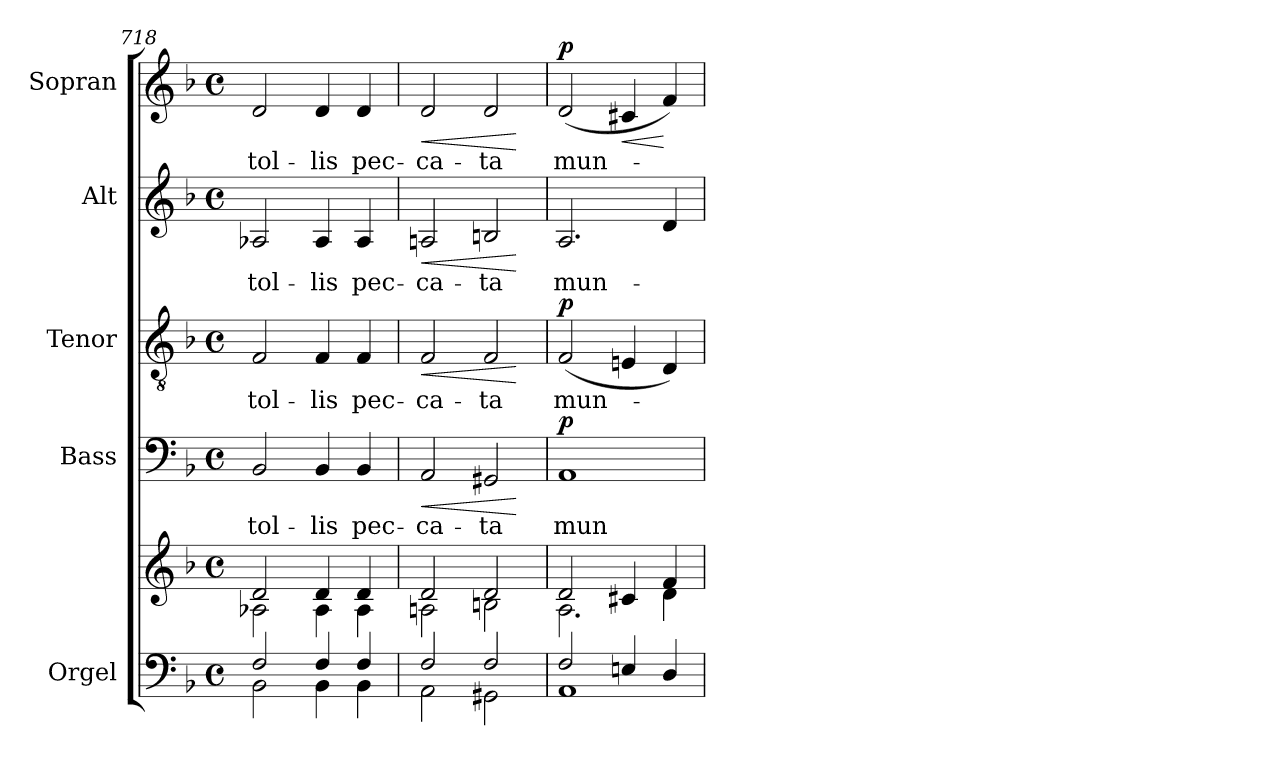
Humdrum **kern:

**kern	**kern	**kern	**text	**dynam	**kern	**text	**dynam	**kern	**text	**dynam	**kern	**text	**dynam
*part5	*part5	*part4	*part4	*part4	*part3	*part3	*part3	*part2	*part2	*part2	*part1	*part1	*part1
*staff6	*staff5	*staff4	*staff4	*staff4	*staff3	*staff3	*staff3	*staff2	*staff2	*staff2	*staff1	*staff1	*staff1
*I"Orgel	*	*I"Bass	*	*	*I"Tenor	*	*	*I"Alt	*	*	*I"Sopran	*	*
*I'Org.	*	*I'B.	*	*	*I'T.	*	*	*I'A.	*	*	*I'S.	*	*
*clefF4	*clefG2	*clefF4	*	*	*clefGv2	*	*	*clefG2	*	*	*clefG2	*	*
*k[b-]	*k[b-]	*k[b-]	*	*	*k[b-]	*	*	*k[b-]	*	*	*k[b-]	*	*
*F:	*F:	*F:	*	*	*F:	*	*	*F:	*	*	*F:	*	*
*M4/4	*M4/4	*M4/4	*	*	*M4/4	*	*	*M4/4	*	*	*M4/4	*	*
*met(c)	*met(c)	*met(c)	*	*	*met(c)	*	*	*met(c)	*	*	*met(c)	*	*
=718	=718	=718	=718	=718	=718	=718	=718	=718	=718	=718	=718	=718	=718
*^	*^	*	*	*	*	*	*	*	*	*	*	*	*
!	!	!	!	!	!LO:LY:b	!	!	!LO:LY:b	!	!	!LO:LY:b	!	!	!LO:LY:b	!
2F/	2BB-\	2d/	2A-X\	2BB-/	tol-	.	2F/	tol-	.	2A-X/	tol-	.	2d/	tol-	.
!	!	!	!	!	!LO:LY:b	!	!	!LO:LY:b	!	!	!LO:LY:b	!	!	!LO:LY:b	!
4F/	4BB-\	4d/	4A-\	4BB-/	-lis	.	4F/	-lis	.	4A-/	-lis	.	4d/	-lis	.
!	!	!	!	!	!LO:LY:b	!	!	!LO:LY:b	!	!	!LO:LY:b	!	!	!LO:LY:b	!
4F/	4BB-\	4d/	4A-\	4BB-/	pec-	.	4F/	pec-	.	4A-/	pec-	.	4d/	pec-	.
=719	=719	=719	=719	=719	=719	=719	=719	=719	=719	=719	=719	=719	=719	=719	=719
!	!	!	!	!	!LO:LY:b	!LO:HP:b	!	!LO:LY:b	!LO:HP:b	!	!LO:LY:b	!LO:HP:b	!	!LO:LY:b	!LO:HP:b
2F/	2AA\	2d/	2An\	2AA/	-ca-	<	2F/	-ca-	<	2An/	-ca-	<	2d/	-ca-	<
!	!	!	!	!	!LO:LY:b	!	!	!LO:LY:b	!	!	!LO:LY:b	!	!	!LO:LY:b	!
2F/	2GG#X\	2d/	2Bn\	2GG#X/	-ta	.	2F/	-ta	.	2Bn/	-ta	.	2d/	-ta	.
*v	*v	*	*	*	*	*	*	*	*	*	*	*	*	*	*
*	*v	*v	*	*	*	*	*	*	*	*	*	*	*	*
.	.	.	.	[	.	.	[	.	.	[	.	.	[
=720	=720	=720	=720	=720	=720	=720	=720	=720	=720	=720	=720	=720	=720
*^	*^	*	*	*	*	*	*	*	*	*	*	*	*
!	!	!	!	!	!LO:LY:b	!LO:DY:a	!	!LO:LY:b	!LO:DY:a	!	!LO:LY:b	!	!	!LO:LY:b	!LO:DY:a
2F/	1AA	2d/	2.A\	1AA	mun-	p	(<2F/	mun-	p	2.A/	mun-	.	(<2d/	mun-	p
!	!	!	!	!	!	!	!	!	!	!	!	!	!	!	!LO:HP:b
4En/	.	4c#X/	.	.	.	.	4En/	.	.	.	.	.	4c#X/	.	<
4D/	.	4f/	4d\	.	.	.	4D/)	.	.	4d/	.	.	4f/)	.	[
*v	*v	*	*	*	*	*	*	*	*	*	*	*	*	*	*
*	*v	*v	*	*	*	*	*	*	*	*	*	*	*	*
=	=	=	=	=	=	=	=	=	=	=	=	=	=
*-	*-	*-	*-	*-	*-	*-	*-	*-	*-	*-	*-	*-	*-
